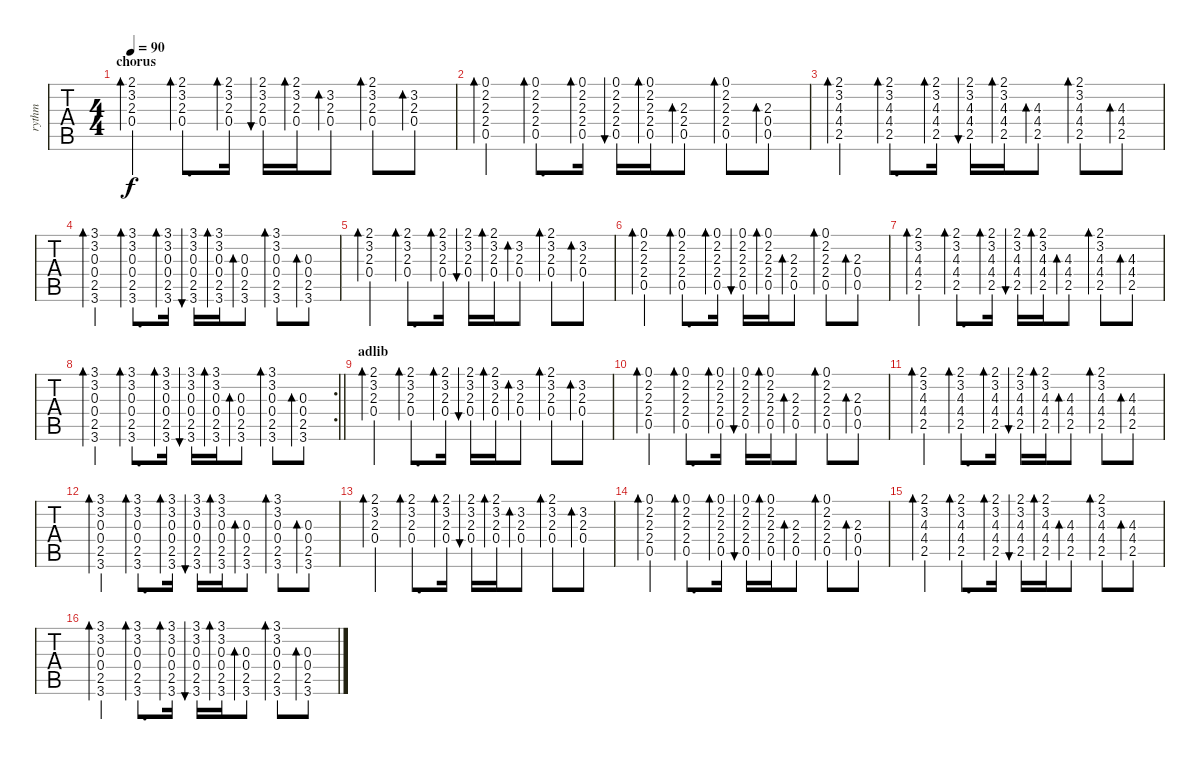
\track ("rythm" "rythm") {instrument acousticguitarsteel}
\staff {tabs}
\tuning (E4 B3 G3 D3 A2 E2) {hide}
\ts (4 4)
\section ("" "chorus")
\tempo 90
\clef g2
\ks c
(2.1 3.2 2.3 0.4).4{bd 60 dy f} (2.1 3.2 2.3 0.4).8{d bd 60} (2.1 3.2 2.3 0.4).16{bd 60} (2.1 3.2 2.3 0.4).16{bu 60} (2.1 3.2 2.3 0.4).16{bd 60} (3.2 2.3 0.4).8{bd 60} (2.1 3.2 2.3 0.4).8{bd 60} (3.2 2.3 0.4).8{bd 60} |
(0.1 2.2 2.3 2.4 0.5).4{bd 60} (0.1 2.2 2.3 2.4 0.5).8{d bd 60} (0.1 2.2 2.3 2.4 0.5).16{bd 60} (0.1 2.2 2.3 2.4 0.5).16{bu 60} (0.1 2.2 2.3 2.4 0.5).16{bd 60} (2.3 2.4 0.5).8{bd 60} (0.1 2.2 2.3 2.4 0.5).8{bd 60} (2.3 0.4 0.5).8{bd 60} |
(2.1 3.2 4.3 4.4 2.5).4{bd 60} (2.1 3.2 4.3 4.4 2.5).8{d bd 60} (2.1 3.2 4.3 4.4 2.5).16{bd 60} (2.1 3.2 4.3 4.4 2.5).16{bu 60} (2.1 3.2 4.3 4.4 2.5).16{bd 60} (4.3 4.4 2.5).8{bd 60} (2.1 3.2 4.3 4.4 2.5).8{bd 60} (4.3 4.4 2.5).8{bd 60} |
(3.1 3.2 0.3 0.4 2.5 3.6).4{bd 60} (3.1 3.2 0.3 0.4 2.5 3.6).8{d bd 60} (3.1 3.2 0.3 0.4 2.5 3.6).16{bd 60} (3.1 3.2 0.3 0.4 2.5 3.6).16{bu 60} (3.1 3.2 0.3 0.4 2.5 3.6).16{bd 60} (0.3 0.4 2.5 3.6).8{bd 60} (3.1 3.2 0.3 0.4 2.5 3.6).8{bd 60} (0.3 0.4 2.5 3.6).8{bd 60} |
(2.1 3.2 2.3 0.4).4{bd 60} (2.1 3.2 2.3 0.4).8{d bd 60} (2.1 3.2 2.3 0.4).16{bd 60} (2.1 3.2 2.3 0.4).16{bu 60} (2.1 3.2 2.3 0.4).16{bd 60} (3.2 2.3 0.4).8{bd 60} (2.1 3.2 2.3 0.4).8{bd 60} (3.2 2.3 0.4).8{bd 60} |
(0.1 2.2 2.3 2.4 0.5).4{bd 60} (0.1 2.2 2.3 2.4 0.5).8{d bd 60} (0.1 2.2 2.3 2.4 0.5).16{bd 60} (0.1 2.2 2.3 2.4 0.5).16{bu 60} (0.1 2.2 2.3 2.4 0.5).16{bd 60} (2.3 2.4 0.5).8{bd 60} (0.1 2.2 2.3 2.4 0.5).8{bd 60} (2.3 0.4 0.5).8{bd 60} |
(2.1 3.2 4.3 4.4 2.5).4{bd 60} (2.1 3.2 4.3 4.4 2.5).8{d bd 60} (2.1 3.2 4.3 4.4 2.5).16{bd 60} (2.1 3.2 4.3 4.4 2.5).16{bu 60} (2.1 3.2 4.3 4.4 2.5).16{bd 60} (4.3 4.4 2.5).8{bd 60} (2.1 3.2 4.3 4.4 2.5).8{bd 60} (4.3 4.4 2.5).8{bd 60} |
\rc 2
\barLineRight lightlight
(3.1 3.2 0.3 0.4 2.5 3.6).4{bd 60} (3.1 3.2 0.3 0.4 2.5 3.6).8{d bd 60} (3.1 3.2 0.3 0.4 2.5 3.6).16{bd 60} (3.1 3.2 0.3 0.4 2.5 3.6).16{bu 60} (3.1 3.2 0.3 0.4 2.5 3.6).16{bd 60} (0.3 0.4 2.5 3.6).8{bd 60} (3.1 3.2 0.3 0.4 2.5 3.6).8{bd 60} (0.3 0.4 2.5 3.6).8{bd 60} |
\section ("" "adlib")
(2.1 3.2 2.3 0.4).4{bd 60} (2.1 3.2 2.3 0.4).8{d bd 60} (2.1 3.2 2.3 0.4).16{bd 60} (2.1 3.2 2.3 0.4).16{bu 60} (2.1 3.2 2.3 0.4).16{bd 60} (3.2 2.3 0.4).8{bd 60} (2.1 3.2 2.3 0.4).8{bd 60} (3.2 2.3 0.4).8{bd 60} |
(0.1 2.2 2.3 2.4 0.5).4{bd 60} (0.1 2.2 2.3 2.4 0.5).8{d bd 60} (0.1 2.2 2.3 2.4 0.5).16{bd 60} (0.1 2.2 2.3 2.4 0.5).16{bu 60} (0.1 2.2 2.3 2.4 0.5).16{bd 60} (2.3 2.4 0.5).8{bd 60} (0.1 2.2 2.3 2.4 0.5).8{bd 60} (2.3 0.4 0.5).8{bd 60} |
(2.1 3.2 4.3 4.4 2.5).4{bd 60} (2.1 3.2 4.3 4.4 2.5).8{d bd 60} (2.1 3.2 4.3 4.4 2.5).16{bd 60} (2.1 3.2 4.3 4.4 2.5).16{bu 60} (2.1 3.2 4.3 4.4 2.5).16{bd 60} (4.3 4.4 2.5).8{bd 60} (2.1 3.2 4.3 4.4 2.5).8{bd 60} (4.3 4.4 2.5).8{bd 60} |
(3.1 3.2 0.3 0.4 2.5 3.6).4{bd 60} (3.1 3.2 0.3 0.4 2.5 3.6).8{d bd 60} (3.1 3.2 0.3 0.4 2.5 3.6).16{bd 60} (3.1 3.2 0.3 0.4 2.5 3.6).16{bu 60} (3.1 3.2 0.3 0.4 2.5 3.6).16{bd 60} (0.3 0.4 2.5 3.6).8{bd 60} (3.1 3.2 0.3 0.4 2.5 3.6).8{bd 60} (0.3 0.4 2.5 3.6).8{bd 60} |
(2.1 3.2 2.3 0.4).4{bd 60} (2.1 3.2 2.3 0.4).8{d bd 60} (2.1 3.2 2.3 0.4).16{bd 60} (2.1 3.2 2.3 0.4).16{bu 60} (2.1 3.2 2.3 0.4).16{bd 60} (3.2 2.3 0.4).8{bd 60} (2.1 3.2 2.3 0.4).8{bd 60} (3.2 2.3 0.4).8{bd 60} |
(0.1 2.2 2.3 2.4 0.5).4{bd 60} (0.1 2.2 2.3 2.4 0.5).8{d bd 60} (0.1 2.2 2.3 2.4 0.5).16{bd 60} (0.1 2.2 2.3 2.4 0.5).16{bu 60} (0.1 2.2 2.3 2.4 0.5).16{bd 60} (2.3 2.4 0.5).8{bd 60} (0.1 2.2 2.3 2.4 0.5).8{bd 60} (2.3 0.4 0.5).8{bd 60} |
(2.1 3.2 4.3 4.4 2.5).4{bd 60} (2.1 3.2 4.3 4.4 2.5).8{d bd 60} (2.1 3.2 4.3 4.4 2.5).16{bd 60} (2.1 3.2 4.3 4.4 2.5).16{bu 60} (2.1 3.2 4.3 4.4 2.5).16{bd 60} (4.3 4.4 2.5).8{bd 60} (2.1 3.2 4.3 4.4 2.5).8{bd 60} (4.3 4.4 2.5).8{bd 60} |
(3.1 3.2 0.3 0.4 2.5 3.6).4{bd 60} (3.1 3.2 0.3 0.4 2.5 3.6).8{d bd 60} (3.1 3.2 0.3 0.4 2.5 3.6).16{bd 60} (3.1 3.2 0.3 0.4 2.5 3.6).16{bu 60} (3.1 3.2 0.3 0.4 2.5 3.6).16{bd 60} (0.3 0.4 2.5 3.6).8{bd 60} (3.1 3.2 0.3 0.4 2.5 3.6).8{bd 60} (0.3 0.4 2.5 3.6).8{bd 60}
